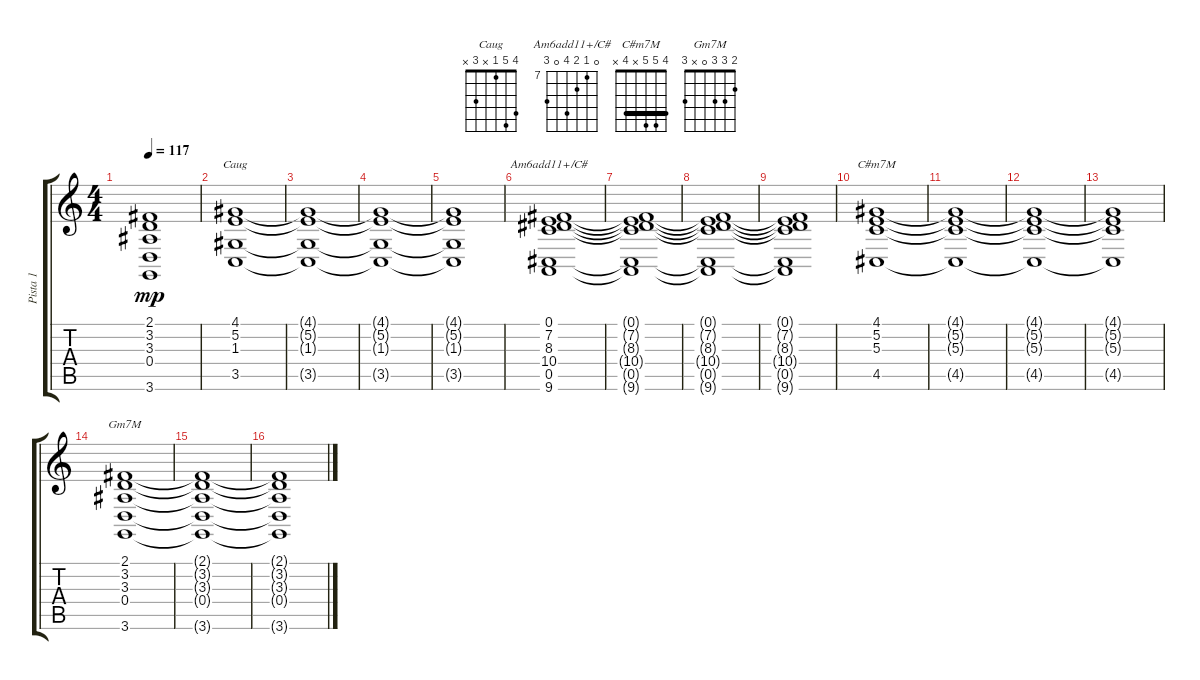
\track ("Pista 1" "Pista 1") {instrument stringensemble2}
\staff {score tabs}
\tuning (E4 B3 G3 D3 A2 E2) {hide}
\chord ("Caug" 4 5 1 x 3 x)
\chord ("Am6add11+/C#" 0 7 8 10 0 9) {firstfret 7}
\chord ("C#m7M" 4 5 5 x 4 x) {barre 4}
\chord ("Gm7M" 2 3 3 0 x 3)
\ts (4 4)
\tempo 117
\clef g2
\ks c
(2.1{t} 3.2{t} 3.3{t} 0.4{t} 3.6{t}).1{dy mp} |
(4.1 5.2 1.3 3.5).1{ch "Caug"} |
(4.1{t} 5.2{t} 1.3{t} 3.5{t}).1 |
(4.1{t} 5.2{t} 1.3{t} 3.5{t}).1 |
(4.1{t} 5.2{t} 1.3{t} 3.5{t}).1 |
(0.1 7.2 8.3 10.4 0.5 9.6).1{ch "Am6add11+/C#"} |
(0.1{t} 7.2{t} 8.3{t} 10.4{t} 0.5{t} 9.6{t}).1 |
(0.1{t} 7.2{t} 8.3{t} 10.4{t} 0.5{t} 9.6{t}).1 |
(0.1{t} 7.2{t} 8.3{t} 10.4{t} 0.5{t} 9.6{t}).1 |
(4.1 5.2 5.3 4.5).1{ch "C#m7M"} |
(4.1{t} 5.2{t} 5.3{t} 4.5{t}).1 |
(4.1{t} 5.2{t} 5.3{t} 4.5{t}).1 |
(4.1{t} 5.2{t} 5.3{t} 4.5{t}).1 |
(2.1 3.2 3.3 0.4 3.6).1{ch "Gm7M"} |
(2.1{t} 3.2{t} 3.3{t} 0.4{t} 3.6{t}).1 |
(2.1{t} 3.2{t} 3.3{t} 0.4{t} 3.6{t}).1
